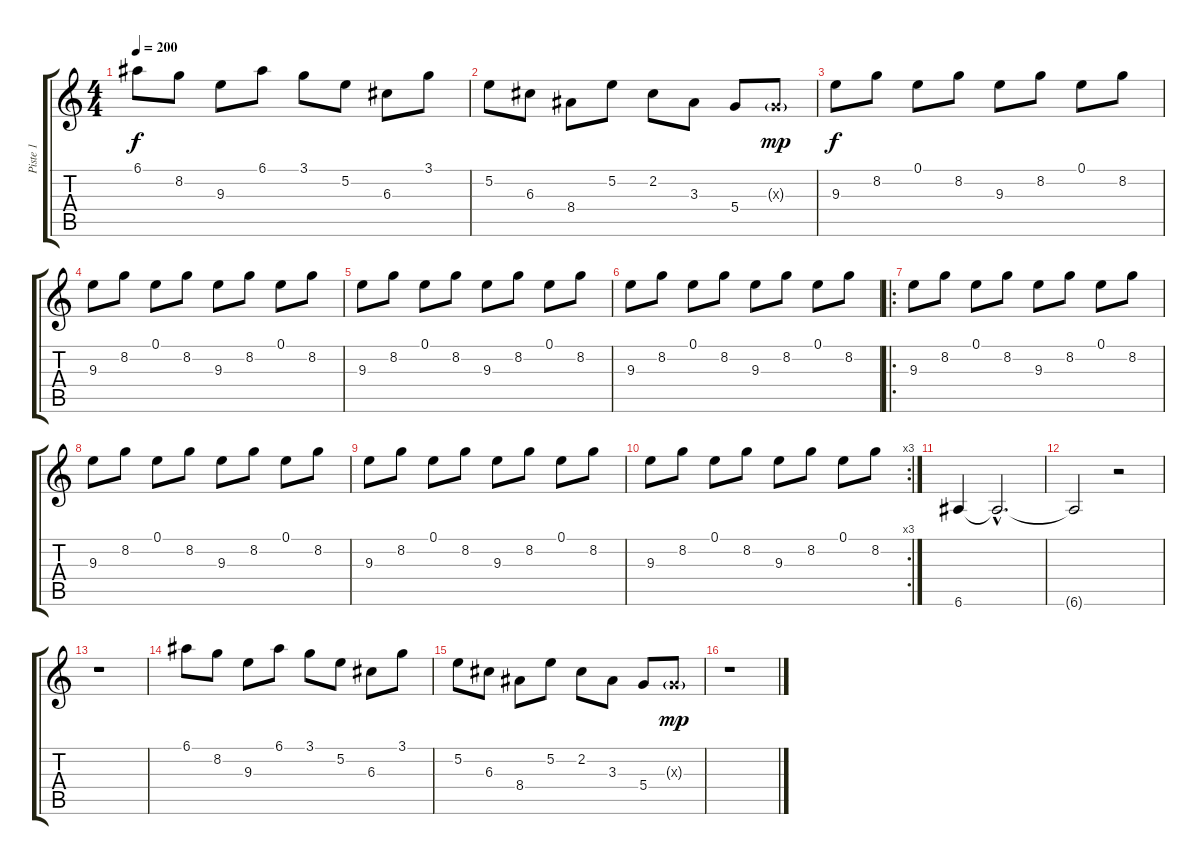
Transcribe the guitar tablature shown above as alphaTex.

\track ("Piste 1" "Piste 1") {instrument distortionguitar}
\staff {score tabs}
\tuning (E4 B3 G3 D3 A2 E2) {hide}
\ts (4 4)
\tempo 200
\clef g2
\ks c
6.1.8{dy f instrument acousticguitarsteel} 8.2.8 9.3.8 6.1.8 3.1.8 5.2.8 6.3.8 3.1.8 |
5.2.8 6.3.8 8.4.8 5.2.8 2.2.8 3.3.8 5.4.8 0.3{g x}.8{dy mp} |
9.3.8{dy f} 8.2.8 0.1.8 8.2.8 9.3.8 8.2.8 0.1.8 8.2.8 |
9.3.8 8.2.8 0.1.8 8.2.8 9.3.8 8.2.8 0.1.8 8.2.8 |
9.3.8 8.2.8 0.1.8 8.2.8 9.3.8 8.2.8 0.1.8 8.2.8 |
9.3.8 8.2.8 0.1.8 8.2.8 9.3.8 8.2.8 0.1.8 8.2.8 |
\ro
9.3.8 8.2.8 0.1.8 8.2.8 9.3.8 8.2.8 0.1.8 8.2.8 |
9.3.8 8.2.8 0.1.8 8.2.8 9.3.8 8.2.8 0.1.8 8.2.8 |
9.3.8 8.2.8 0.1.8 8.2.8 9.3.8 8.2.8 0.1.8 8.2.8 |
\rc 3
9.3.8 8.2.8 0.1.8 8.2.8 9.3.8 8.2.8 0.1.8 8.2.8 |
6.6.4 6.6{hac t}.2{d} |
6.6{t}.2 r.2 |
r.1 |
6.1.8 8.2.8 9.3.8 6.1.8 3.1.8 5.2.8 6.3.8 3.1.8 |
5.2.8 6.3.8 8.4.8 5.2.8 2.2.8 3.3.8 5.4.8 0.3{g x}.8{dy mp} |
r.1
